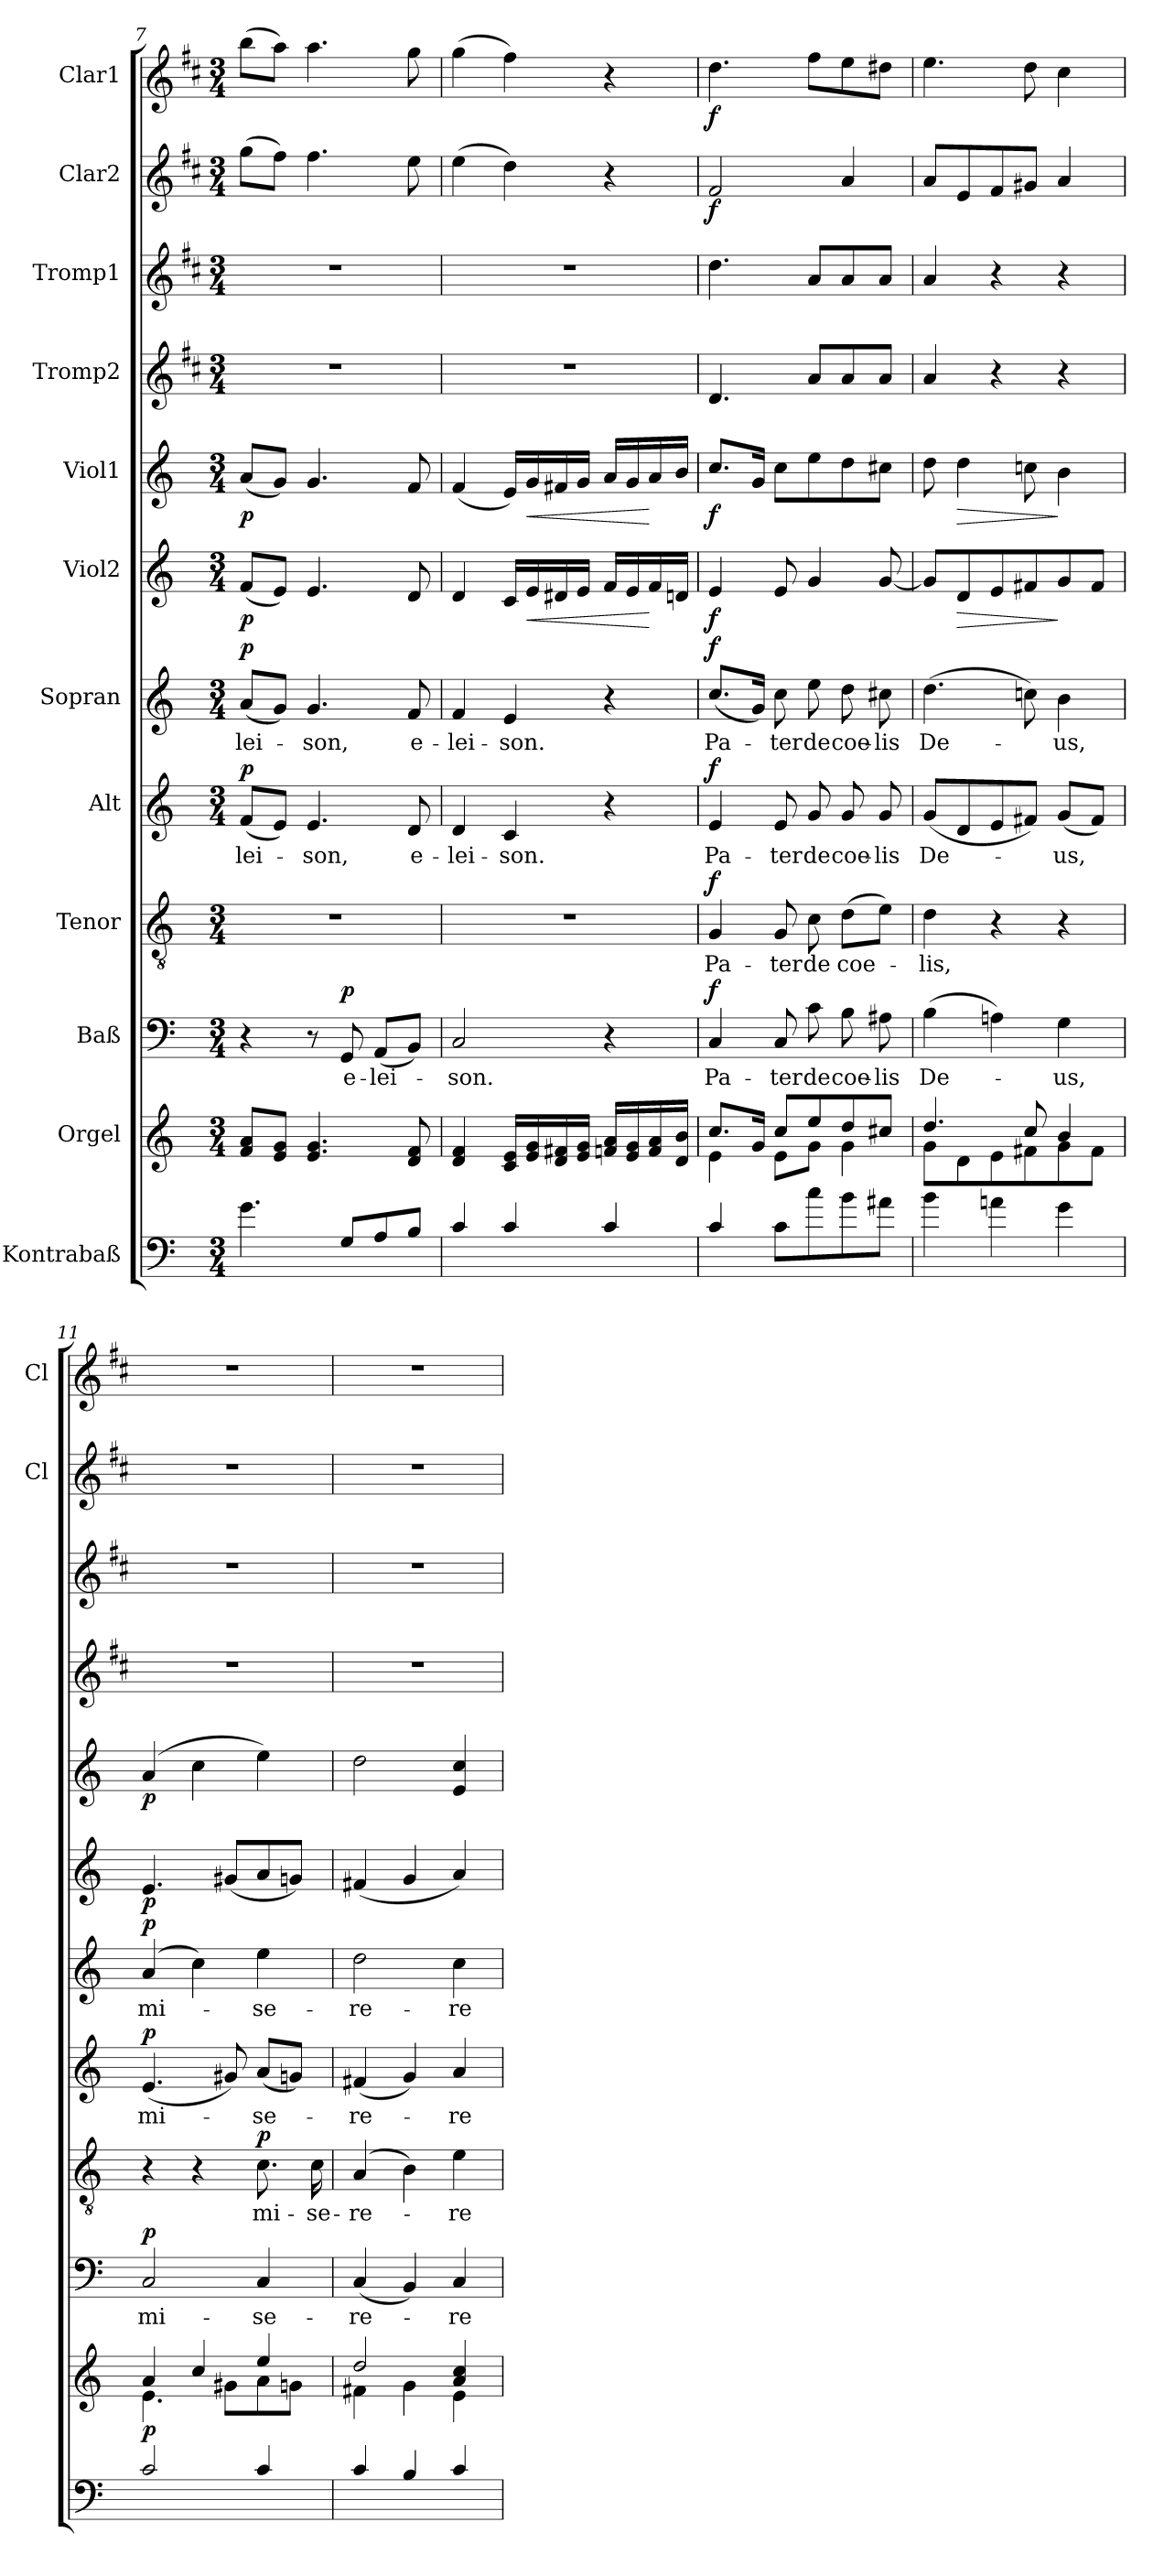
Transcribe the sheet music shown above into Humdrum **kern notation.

**kern	**dynam	**kern	**kern	**text	**dynam	**kern	**text	**dynam	**kern	**text	**dynam	**kern	**text	**dynam	**kern	**dynam	**kern	**dynam	**kern	**kern	**kern	**dynam	**kern	**dynam
*part12	*part12	*part11	*part10	*part10	*part10	*part9	*part9	*part9	*part8	*part8	*part8	*part7	*part7	*part7	*part6	*part6	*part5	*part5	*part4	*part3	*part2	*part2	*part1	*part1
*staff12	*staff12	*staff11	*staff10	*staff10	*staff10	*staff9	*staff9	*staff9	*staff8	*staff8	*staff8	*staff7	*staff7	*staff7	*staff6	*staff6	*staff5	*staff5	*staff4	*staff3	*staff2	*staff2	*staff1	*staff1
*I"Kontrabaß	*	*I"Orgel	*I"Baß	*	*	*I"Tenor	*	*	*I"Alt	*	*	*I"Sopran	*	*	*I"Viol2	*	*I"Viol1	*	*I"Tromp2	*I"Tromp1	*I"Clar2	*	*I"Clar1	*
*	*	*	*	*	*	*	*	*	*	*	*	*	*	*	*	*	*	*	*	*	*I'Cl	*	*I'Cl	*
*clefF4	*	*clefG2	*clefF4	*	*	*clefGv2	*	*	*clefG2	*	*	*clefG2	*	*	*clefG2	*	*clefG2	*	*clefG2	*clefG2	*clefG2	*	*clefG2	*
*ITrd7c12	*	*	*	*	*	*	*	*	*	*	*	*	*	*	*	*	*	*	*ITrd1c2	*ITrd1c2	*ITrd1c2	*	*ITrd1c2	*
*k[]	*	*k[]	*k[]	*	*	*k[]	*	*	*k[]	*	*	*k[]	*	*	*k[]	*	*k[]	*	*k[]	*k[]	*k[]	*	*k[]	*
*C:	*	*C:	*C:	*	*	*C:	*	*	*C:	*	*	*C:	*	*	*C:	*	*C:	*	*C:	*C:	*C:	*	*C:	*
*M3/4	*	*M3/4	*M3/4	*	*	*M3/4	*	*	*M3/4	*	*	*M3/4	*	*	*M3/4	*	*M3/4	*	*M3/4	*M3/4	*M3/4	*	*M3/4	*
=7	=7	=7	=7	=7	=7	=7	=7	=7	=7	=7	=7	=7	=7	=7	=7	=7	=7	=7	=7	=7	=7	=7	=7	=7
!	!	!	!	!	!	!	!	!	!	!LO:LY:b	!LO:DY:a	!	!LO:LY:b	!LO:DY:a	!	!LO:DY:b	!	!LO:DY:b	!	!	!	!	!	!
4.G\	.	8f/ 8a/L	4r	.	.	2.r	.	.	(<8f/L	-lei-	p	(<8a/L	-lei-	p	(<8f/L	p	(<8a/L	p	2.r	2.r	(>8ff\L	.	(>8aa\L	.
.	.	8e/ 8g/J	.	.	.	.	.	.	8e/J)	.	.	8g/J)	.	.	8e/J)	.	8g/J)	.	.	.	8ee\J)	.	8gg\J)	.
!	!	!	!	!	!	!	!	!	!	!LO:LY:b	!	!	!LO:LY:b	!	!	!	!	!	!	!	!	!	!	!
.	.	4.e/ 4.g/	8r	.	.	.	.	.	4.e/	-son,	.	4.g/	-son,	.	4.e/	.	4.g/	.	.	.	4.ee\	.	4.gg\	.
!	!	!	!	!LO:LY:b	!LO:DY:a	!	!	!	!	!	!	!	!	!	!	!	!	!	!	!	!	!	!	!
8GG/L	.	.	8GG/	e-	p	.	.	.	.	.	.	.	.	.	.	.	.	.	.	.	.	.	.	.
!	!	!	!	!LO:LY:b	!	!	!	!	!	!	!	!	!	!	!	!	!	!	!	!	!	!	!	!
8AA/	.	.	(<8AA/L	-lei-	.	.	.	.	.	.	.	.	.	.	.	.	.	.	.	.	.	.	.	.
!	!	!	!	!	!	!	!	!	!	!LO:LY:b	!	!	!LO:LY:b	!	!	!	!	!	!	!	!	!	!	!
8BB/J	.	8d/ 8f/	8BB/J)	.	.	.	.	.	8d/	e-	.	8f/	e-	.	8d/	.	8f/	.	.	.	8dd\	.	8ff\	.
=8	=8	=8	=8	=8	=8	=8	=8	=8	=8	=8	=8	=8	=8	=8	=8	=8	=8	=8	=8	=8	=8	=8	=8	=8
!	!	!	!	!LO:LY:b	!	!	!	!	!	!LO:LY:b	!	!	!LO:LY:b	!	!	!	!	!	!	!	!	!	!	!
4C/	.	4d/ 4f/	2C/	-son.	.	2.r	.	.	4d/	-lei-	.	4f/	-lei-	.	4d/	.	(<4f/	.	2.r	2.r	(>4dd\	.	(>4ff\	.
!	!	!	!	!	!	!	!	!	!	!LO:LY:b	!	!	!LO:LY:b	!	!	!	!	!	!	!	!	!	!	!
4C/	.	16c/ 16e/LL	.	.	.	.	.	.	4c/	-son.	.	4e/	-son.	.	16c/LL	.	16e/LL)	.	.	.	4cc\)	.	4ee\)	.
!	!	!	!	!	!	!	!	!	!	!	!	!	!	!	!	!LO:HP:b	!	!LO:HP:b	!	!	!	!	!	!
.	.	16e/ 16g/	.	.	.	.	.	.	.	.	.	.	.	.	16e/	<	16g/	<	.	.	.	.	.	.
.	.	16d/ 16f#X/	.	.	.	.	.	.	.	.	.	.	.	.	16d#X/	.	16f#X/	.	.	.	.	.	.	.
.	.	16e/ 16g/JJ	.	.	.	.	.	.	.	.	.	.	.	.	16e/JJ	.	16g/JJ	.	.	.	.	.	.	.
4C/	.	16fn/ 16a/LL	4r	.	.	.	.	.	4r	.	.	4r	.	.	16f/LL	.	16a/LL	.	.	.	4r	.	4r	.
.	.	16e/ 16g/	.	.	.	.	.	.	.	.	.	.	.	.	16e/	.	16g/	.	.	.	.	.	.	.
.	.	16f/ 16a/	.	.	.	.	.	.	.	.	.	.	.	.	16f/	[	16a/	[	.	.	.	.	.	.
.	.	16d/ 16b/JJ	.	.	.	.	.	.	.	.	.	.	.	.	16dn/JJ	.	16b/JJ	.	.	.	.	.	.	.
!!LO:PB:g=z
=9	=9	=9	=9	=9	=9	=9	=9	=9	=9	=9	=9	=9	=9	=9	=9	=9	=9	=9	=9	=9	=9	=9	=9	=9
*	*	*^	*	*	*	*	*	*	*	*	*	*	*	*	*	*	*	*	*	*	*	*	*	*
!	!	!	!	!	!LO:LY:b	!LO:DY:a	!	!LO:LY:b	!LO:DY:a	!	!LO:LY:b	!LO:DY:a	!	!LO:LY:b	!LO:DY:a	!	!LO:DY:b	!	!LO:DY:b	!	!	!	!LO:DY:b	!	!LO:DY:b
4C/	.	4e\	8.cc/L	4C/	Pa-	f	4G/	Pa-	f	4e/	Pa-	f	(<8.cc/L	Pa-	f	4e/	f	8.cc/L	f	4.c/	4.cc\	2e/	f	4.cc\	f
.	.	.	16g/Jk	.	.	.	.	.	.	.	.	.	16g/Jk)	.	.	.	.	16g/Jk	.	.	.	.	.	.	.
!	!	!	!	!	!LO:LY:b	!	!	!LO:LY:b	!	!	!LO:LY:b	!	!	!LO:LY:b	!	!	!	!	!	!	!	!	!	!	!
8C\L	.	8e\L	8cc/L	8C/	-ter	.	8G/	-ter	.	8e/	-ter	.	8cc\	-ter	.	8e/	.	8cc\L	.	.	.	.	.	.	.
!	!	!	!	!	!LO:LY:b	!	!	!LO:LY:b	!	!	!LO:LY:b	!	!	!LO:LY:b	!	!	!	!	!	!	!	!	!	!	!
8c\	.	8g\J	8ee/	8c\	de	.	8c\	de	.	8g/	de	.	8ee\	de	.	4g/	.	8ee\	.	8g/L	8g/L	.	.	8ee\L	.
!	!	!	!	!	!LO:LY:b	!	!	!LO:LY:b	!	!	!LO:LY:b	!	!	!LO:LY:b	!	!	!	!	!	!	!	!	!	!	!
8B\	.	4g\	8dd/	8B\	coe-	.	(>8d\L	coe-	.	8g/	coe-	.	8dd\	coe-	.	.	.	8dd\	.	8g/	8g/	4g/	.	8dd\	.
!	!	!	!	!	!LO:LY:b	!	!	!	!	!	!LO:LY:b	!	!	!LO:LY:b	!	!	!	!	!	!	!	!	!	!	!
8A#X\J	.	.	8cc#X/J	8A#X\	-lis	.	8e\J)	.	.	8g/	-lis	.	8cc#X\	-lis	.	[8g/	.	8cc#X\J	.	8g/J	8g/J	.	.	8cc#X\J	.
=10	=10	=10	=10	=10	=10	=10	=10	=10	=10	=10	=10	=10	=10	=10	=10	=10	=10	=10	=10	=10	=10	=10	=10	=10	=10
!	!	!	!	!	!LO:LY:b	!	!	!LO:LY:b	!	!	!LO:LY:b	!	!	!LO:LY:b	!	!	!	!	!	!	!	!	!	!	!
4B\	.	8g\L	4.dd/	(>4B\	De-	.	4d\	-lis,	.	(<8g/L	De-	.	(>4.dd\	De-	.	8g/L]	.	8dd\	.	4g/	4g/	8g/L	.	4.dd\	.
!	!	!	!	!	!	!	!	!	!	!	!	!	!	!	!	!	!LO:HP:b	!	!LO:HP:b	!	!	!	!	!	!
.	.	8d\	.	.	.	.	.	.	.	8d/	.	.	.	.	.	8d/	>	4dd\	>	.	.	8d/	.	.	.
4An\	.	8e\	.	4An\)	.	.	4r	.	.	8e/	.	.	.	.	.	8e/	.	.	.	4r	4r	8e/	.	.	.
.	.	8f#X\	8cc/	.	.	.	.	.	.	8f#X/J)	.	.	8ccn\)	.	.	8f#X/	.	8ccn\	.	.	.	8f#X/J	.	8cc\	.
!	!	!	!	!	!LO:LY:b	!	!	!	!	!	!LO:LY:b	!	!	!LO:LY:b	!	!	!	!	!	!	!	!	!	!	!
4G\	.	8g\	4b/	4G\	-us,	.	4r	.	.	(<8g/L	-us,	.	4b\	-us,	.	8g/	]	4b\	]	4r	4r	4g/	.	4b\	.
.	.	8f#\J	.	.	.	.	.	.	.	8f#/J)	.	.	.	.	.	8f#/J	.	.	.	.	.	.	.	.	.
=11	=11	=11	=11	=11	=11	=11	=11	=11	=11	=11	=11	=11	=11	=11	=11	=11	=11	=11	=11	=11	=11	=11	=11	=11	=11
!	!LO:DY:a	!	!	!	!LO:LY:b	!LO:DY:a	!	!	!	!	!LO:LY:b	!LO:DY:a	!	!LO:LY:b	!LO:DY:a	!	!LO:DY:b	!	!LO:DY:b	!	!	!	!	!	!
2C/	p	4.e\	4a/	2C/	mi-	p	4r	.	.	(<4.e/	mi-	p	(4a/	mi-	p	4.e/	p	(4a/	p	2.r	2.r	2.r	.	2.r	.
.	.	.	4cc/	.	.	.	4r	.	.	.	.	.	4cc\)	.	.	.	.	4cc\	.	.	.	.	.	.	.
.	.	8g#X\L	.	.	.	.	.	.	.	8g#X/)	.	.	.	.	.	(<8g#X/L	.	.	.	.	.	.	.	.	.
!	!	!	!	!	!LO:LY:b	!	!	!LO:LY:b	!LO:DY:a	!	!LO:LY:b	!	!	!LO:LY:b	!	!	!	!	!	!	!	!	!	!	!
4C/	.	8a\	4ee/	4C/	-se-	.	8.c\	mi-	p	(<8a/L	-se-	.	4ee\	-se-	.	8a/	.	4ee\)	.	.	.	.	.	.	.
.	.	8gn\J	.	.	.	.	.	.	.	8gn/J)	.	.	.	.	.	8gn/J)	.	.	.	.	.	.	.	.	.
!	!	!	!	!	!	!	!	!LO:LY:b	!	!	!	!	!	!	!	!	!	!	!	!	!	!	!	!	!
.	.	.	.	.	.	.	16c\	-se-	.	.	.	.	.	.	.	.	.	.	.	.	.	.	.	.	.
=12	=12	=12	=12	=12	=12	=12	=12	=12	=12	=12	=12	=12	=12	=12	=12	=12	=12	=12	=12	=12	=12	=12	=12	=12	=12
!	!	!	!	!	!LO:LY:b	!	!	!LO:LY:b	!	!	!LO:LY:b	!	!	!LO:LY:b	!	!	!	!	!	!	!	!	!	!	!
4C/	.	4f#X\	2dd/	(<4C/	-re-	.	(4A/	-re-	.	(<4f#X/	-re-	.	2dd\	-re-	.	(<4f#X/	.	2dd\	.	2.r	2.r	2.r	.	2.r	.
4BB/	.	4g\	.	4BB/)	.	.	4B\)	.	.	4g/)	.	.	.	.	.	4g/	.	.	.	.	.	.	.	.	.
!	!	!	!	!	!LO:LY:b	!	!	!LO:LY:b	!	!	!LO:LY:b	!	!	!LO:LY:b	!	!	!	!	!	!	!	!	!	!	!
4C/	.	4e\	4a/ 4cc/	4C/	-re	.	4e\	-re	.	4a/	-re	.	4cc\	-re	.	4a/)	.	4e/ 4cc/	.	.	.	.	.	.	.
*	*	*v	*v	*	*	*	*	*	*	*	*	*	*	*	*	*	*	*	*	*	*	*	*	*	*
=	=	=	=	=	=	=	=	=	=	=	=	=	=	=	=	=	=	=	=	=	=	=	=	=
*-	*-	*-	*-	*-	*-	*-	*-	*-	*-	*-	*-	*-	*-	*-	*-	*-	*-	*-	*-	*-	*-	*-	*-	*-
